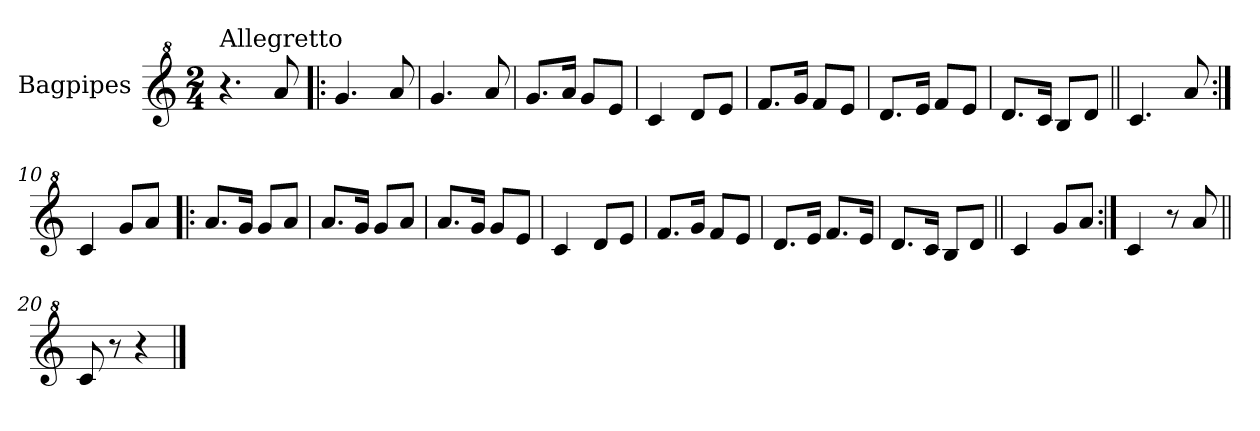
**kern
*part1
*staff1
*I"Bagpipes
*I'Bag
*clefG^2
*k[]
*C:
*M2/4
=1
!LO:TX:a:t=Allegretto
4.r
8aa/
=2!|:
4.gg/
8aa/
=3
4.gg/
8aa/
=4
8.gg/L
16aa/Jk
8gg/L
8ee/J
=5
4cc/
8dd/L
8ee/J
=6
8.ff/L
16gg/Jk
8ff/L
8ee/J
=7
8.dd/L
16ee/Jk
8ff/L
8ee/J
=8
8.dd/L
16cc/Jk
8b/L
8dd/J
=9||
4.cc/
8aa/
=10:|!
4cc/
8gg/L
8aa/J
!!LO:LB:g=z
=11!|:
8.aa/L
16gg/Jk
8gg/L
8aa/J
=12
8.aa/L
16gg/Jk
8gg/L
8aa/J
=13
8.aa/L
16gg/Jk
8gg/L
8ee/J
=14
4cc/
8dd/L
8ee/J
=15
8.ff/L
16gg/Jk
8ff/L
8ee/J
=16
8.dd/L
16ee/Jk
8.ff/L
16ee/Jk
=17
8.dd/L
16cc/Jk
8b/L
8dd/J
=18||
4cc/
8gg/L
8aa/J
=19:|!
4cc/
8r
8aa/
=20||
8cc/
8r
4r
==
*-
